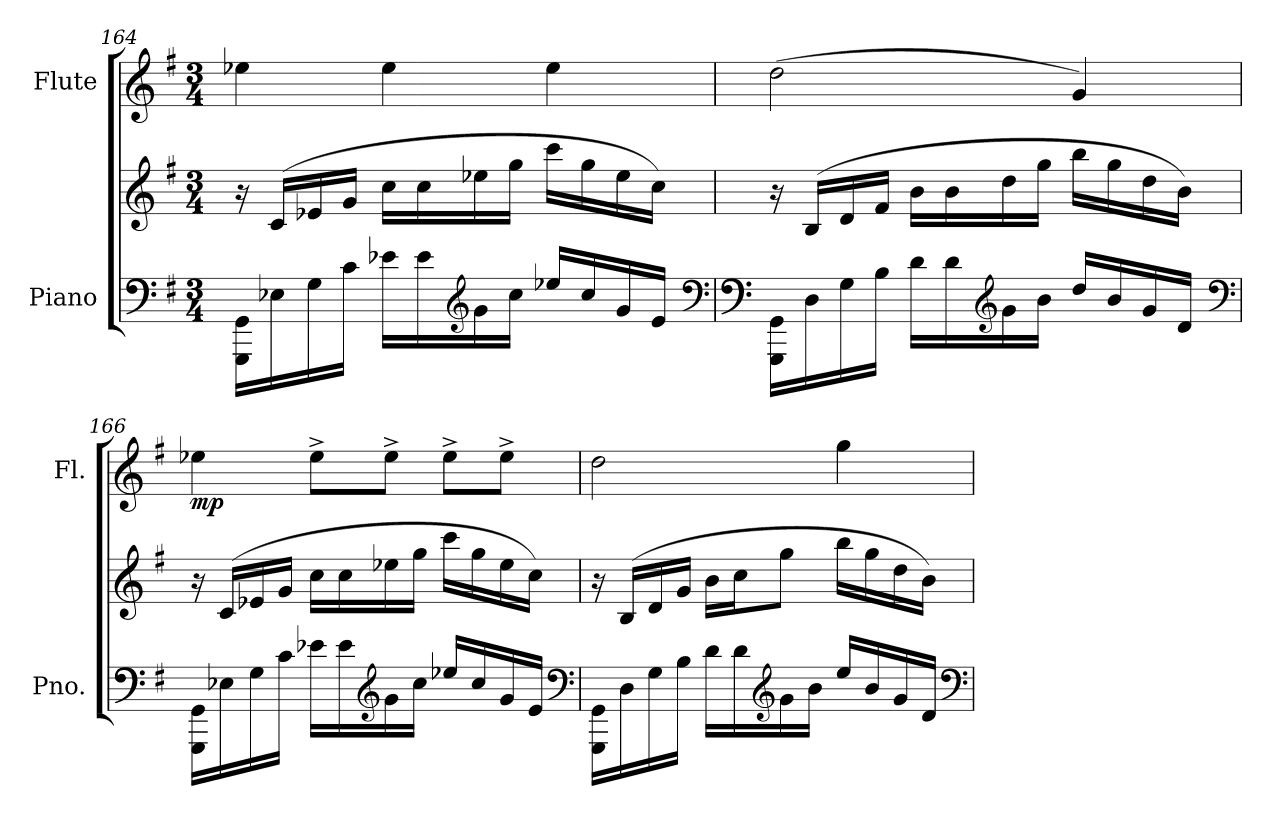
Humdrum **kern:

**kern	**kern	**kern	**dynam
*part2	*part2	*part1	*part1
*staff3	*staff2	*staff1	*staff1
*I"Piano	*	*I"Flute	*
*I'Pno.	*	*I'Fl.	*
!!LO:PB:g=z
*clefF4	*clefG2	*clefG2	*
*k[f#]	*k[f#]	*k[f#]	*
*G:	*G:	*G:	*
*M3/4	*M3/4	*M3/4	*
=164	=164	=164	=164
16GGG\ 16GG\LL	16r	4ee-X\	.
16E-X\	(16c/LL	.	.
16G\	16e-X/	.	.
16c\JJ	16g/JJ	.	.
16e-X\LL	16cc\LL	4ee-\	.
16e-\	16cc\	.	.
*clefG2	*	*	*
16g\	16ee-X\	.	.
16cc\JJ	16gg\JJ	.	.
16ee-X/LL	16ccc\LL	4ee-\	.
16cc/	16gg\	.	.
16g/	16ee-\	.	.
16e-/JJ	16cc\JJ)	.	.
*clefF4	*	*	*
!!LO:PB:g=z
=165	=165	=165	=165
*clefF4	*	*	*
16GGG\ 16GG\LL	16r	(2dd\	.
16D\	(16B/LL	.	.
16G\	16d/	.	.
16B\JJ	16f#/JJ	.	.
16d\LL	16b\LL	.	.
16d\	16b\	.	.
*clefG2	*	*	*
16g\	16dd\	.	.
16b\JJ	16gg\JJ	.	.
16dd/LL	16bb\LL	4g/)	.
16b/	16gg\	.	.
16g/	16dd\	.	.
16d/JJ	16b\JJ)	.	.
*clefF4	*	*	*
=166	=166	=166	=166
!	!	!	!LO:DY:b
16GGG\ 16GG\LL	16r	4ee-X\	mp
16E-X\	(16c/LL	.	.
16G\	16e-X/	.	.
16c\JJ	16g/JJ	.	.
16e-X\LL	16cc\LL	8ee-^\L	.
16e-\	16cc\	.	.
*clefG2	*	*	*
16g\	16ee-X\	8ee-^\J	.
16cc\JJ	16gg\JJ	.	.
16ee-X/LL	16ccc\LL	8ee-^\L	.
16cc/	16gg\	.	.
16g/	16ee-\	8ee-^\J	.
16e-/JJ	16cc\JJ)	.	.
*clefF4	*	*	*
!!LO:PB:g=z
=167	=167	=167	=167
16GGG\ 16GG\LL	16r	2dd\	.
16D\	(16B/LL	.	.
16G\	16d/	.	.
16B\JJ	16g/JJ	.	.
16d\LL	16b\LL	.	.
16d\	16cc\J	.	.
*clefG2	*	*	*
16g\	8gg\J	.	.
16b\JJ	.	.	.
16ee/LL	16bb\LL	4gg\	.
16b/	16gg\	.	.
16g/	16dd\	.	.
16d/JJ	16b\JJ)	.	.
*clefF4	*	*	*
=	=	=	=
*-	*-	*-	*-
